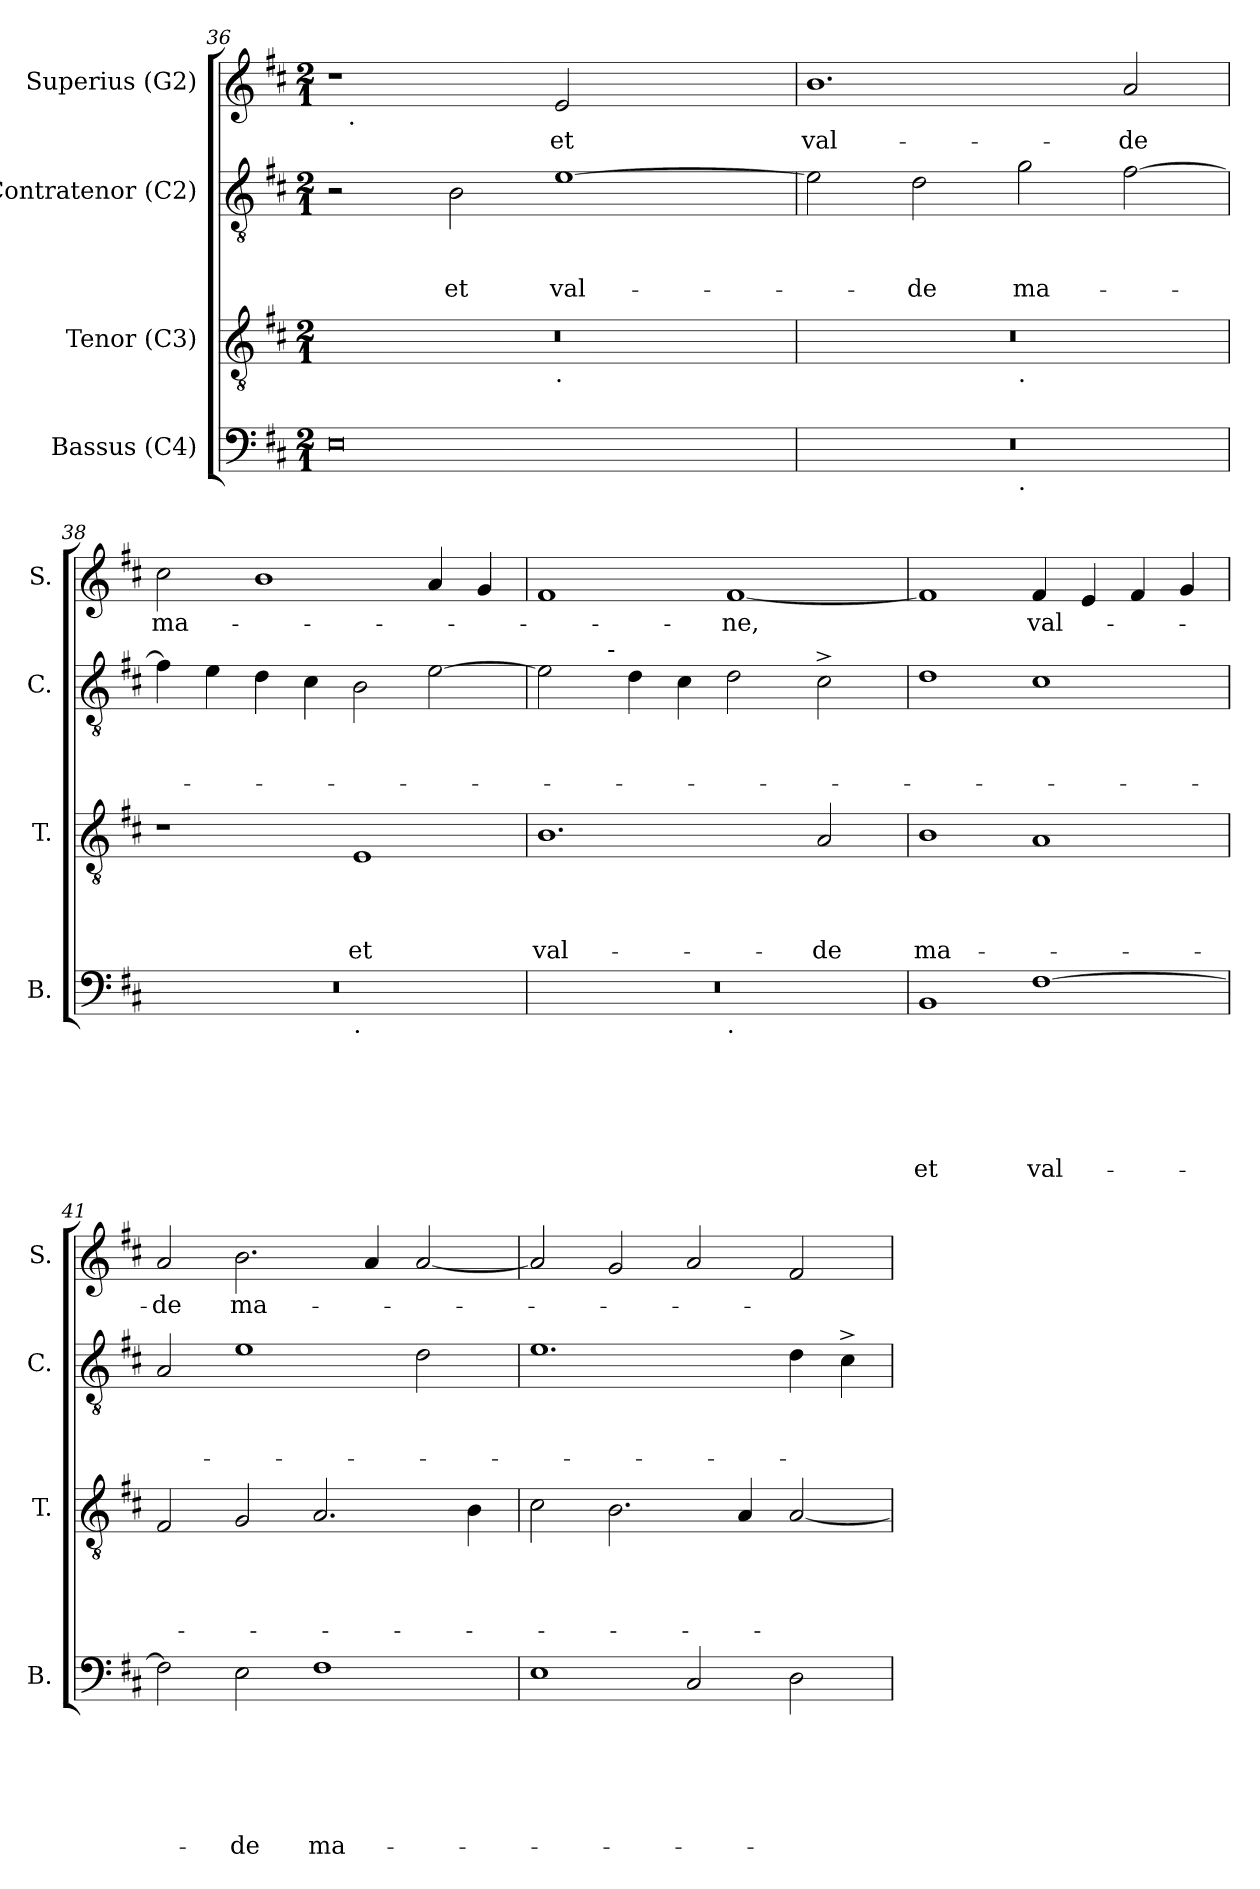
**kern	**text	**text	**text	**text	**text	**text	**kern	**text	**text	**text	**text	**kern	**text	**text	**text	**kern	**text
*part4	*part4	*part4	*part4	*part4	*part4	*part4	*part3	*part3	*part3	*part3	*part3	*part2	*part2	*part2	*part2	*part1	*part1
*staff4	*staff4	*staff4	*staff4	*staff4	*staff4	*staff4	*staff3	*staff3	*staff3	*staff3	*staff3	*staff2	*staff2	*staff2	*staff2	*staff1	*staff1
*I"Bassus (C4)	*	*	*	*	*	*	*I"Tenor (C3)	*	*	*	*	*I"Contratenor (C2)	*	*	*	*I"Superius (G2)	*
*I'B.	*	*	*	*	*	*	*I'T.	*	*	*	*	*I'C.	*	*	*	*I'S.	*
*clefF4	*	*	*	*	*	*	*clefGv2	*	*	*	*	*clefGv2	*	*	*	*clefG2	*
*k[f#c#]	*	*	*	*	*	*	*k[f#c#]	*	*	*	*	*k[f#c#]	*	*	*	*k[f#c#]	*
*D:	*	*	*	*	*	*	*D:	*	*	*	*	*D:	*	*	*	*D:	*
*M2/1	*	*	*	*	*	*	*M2/1	*	*	*	*	*M2/1	*	*	*	*M2/1	*
=36	=36	=36	=36	=36	=36	=36	=36	=36	=36	=36	=36	=36	=36	=36	=36	=36	=36
*	*	*	*	*	*	*	*^	*	*	*	*	*	*	*	*	*^	*
0E	.	.	.	.	.	.	0r	1ryy	.	.	.	.	2r	.	.	.	1r	32ryy	.
!	!	!	!	!	!	!	!	!	!	!	!	!	!	!	!	!	!	!LO:TX:b:t=.	!
.	.	.	.	.	.	.	.	.	.	.	.	.	.	.	.	.	.	1ryy	.
!	!	!	!	!	!	!	!	!	!	!	!	!	!	!	!	!LO:LY:b	!	!	!
.	.	.	.	.	.	.	.	.	.	.	.	.	2B\	.	.	et	.	.	.
!	!	!	!	!	!	!	!	!LO:TX:b:t=.	!	!	!	!	!	!	!	!	!	!	!
!	!	!	!	!	!	!	!	!	!	!	!	!	!	!	!	!LO:LY:b	!	!	!LO:LY:b
.	.	.	.	.	.	.	.	1ryy	.	.	.	.	[>1e	.	.	val-	2e/	.	et
.	.	.	.	.	.	.	.	.	.	.	.	.	.	.	.	.	.	2ryy	.
.	.	.	.	.	.	.	.	.	.	.	.	.	.	.	.	.	2ryy	.	.
.	.	.	.	.	.	.	.	.	.	.	.	.	.	.	.	.	.	4...ryy	.
=37	=37	=37	=37	=37	=37	=37	=37	=37	=37	=37	=37	=37	=37	=37	=37	=37	=37	=37	=37
!	!	!	!	!	!	!	!	!	!	!	!	!	!	!	!	!	!	!	!LO:LY:b
*^	*	*	*	*	*	*	*	*	*	*	*	*	*	*	*	*	*v	*v	*
0r	1ryy	.	.	.	.	.	.	0r	1ryy	.	.	.	.	2e\]	.	.	.	1.b	val-
!	!	!	!	!	!	!	!	!	!	!	!	!	!	!	!	!	!LO:LY:b	!	!
.	.	.	.	.	.	.	.	.	.	.	.	.	.	2d\	.	.	-de	.	.
!	!	!	!	!	!	!	!	!	!LO:TX:b:t=.	!	!	!	!	!	!	!	!	!	!
!	!LO:TX:b:t=.	!	!	!	!	!	!	!	!	!	!	!	!	!	!	!	!	!	!
!	!	!	!	!	!	!	!	!	!	!	!	!	!	!	!	!	!LO:LY:b	!	!
.	1ryy	.	.	.	.	.	.	.	1ryy	.	.	.	.	2g\	.	.	ma-	.	.
!	!	!	!	!	!	!	!	!	!	!	!	!	!	!	!	!	!	!	!LO:LY:b
.	.	.	.	.	.	.	.	.	.	.	.	.	.	[>2f#\	.	.	.	2a/	-de
=38	=38	=38	=38	=38	=38	=38	=38	=38	=38	=38	=38	=38	=38	=38	=38	=38	=38	=38	=38
!	!	!	!	!	!	!	!	!	!	!	!	!	!	!	!	!	!	!	!LO:LY:b
*	*	*	*	*	*	*	*	*v	*v	*	*	*	*	*	*	*	*	*	*
0r	1ryy	.	.	.	.	.	.	1r	.	.	.	.	4f#\]	.	.	.	2cc#\	ma-
.	.	.	.	.	.	.	.	.	.	.	.	.	4e\	.	.	.	.	.
.	.	.	.	.	.	.	.	.	.	.	.	.	4d\	.	.	.	1b	.
.	.	.	.	.	.	.	.	.	.	.	.	.	4c#\	.	.	.	.	.
!	!LO:TX:b:t=.	!	!	!	!	!	!	!	!	!	!	!	!	!	!	!	!	!
!	!	!	!	!	!	!	!	!	!	!	!	!LO:LY:b	!	!	!	!	!	!
.	1ryy	.	.	.	.	.	.	1E	.	.	.	et	2B\	.	.	.	.	.
.	.	.	.	.	.	.	.	.	.	.	.	.	[>2e\	.	.	.	4a/	.
.	.	.	.	.	.	.	.	.	.	.	.	.	.	.	.	.	4g/	.
!!LO:PB:g=z
=39	=39	=39	=39	=39	=39	=39	=39	=39	=39	=39	=39	=39	=39	=39	=39	=39	=39	=39
!	!	!	!	!	!	!	!	!	!	!	!	!LO:LY:b	!	!	!	!	!	!
*	*	*	*	*	*	*	*	*	*	*	*	*	*^	*	*	*	*	*
0r	1ryy	.	.	.	.	.	.	1.B	.	.	.	val-	2e\]	4..ryy	.	.	.	1f#	.
!	!	!	!	!	!	!	!	!	!	!	!	!	!	!LO:TX:a:t=-	!	!	!	!	!
.	.	.	.	.	.	.	.	.	.	.	.	.	.	1ryy	.	.	.	.	.
.	.	.	.	.	.	.	.	.	.	.	.	.	4d\	.	.	.	.	.	.
.	.	.	.	.	.	.	.	.	.	.	.	.	4c#\	.	.	.	.	.	.
!	!LO:TX:b:t=.	!	!	!	!	!	!	!	!	!	!	!	!	!	!	!	!	!	!
!	!	!	!	!	!	!	!	!	!	!	!	!	!	!	!	!	!	!	!LO:LY:b
.	1ryy	.	.	.	.	.	.	.	.	.	.	.	2d\	.	.	.	.	[<1f#	-ne,
.	.	.	.	.	.	.	.	.	.	.	.	.	.	2ryy	.	.	.	.	.
!	!	!	!	!	!	!	!	!	!	!	!	!LO:LY:b	!	!	!	!	!	!	!
.	.	.	.	.	.	.	.	2A/	.	.	.	-de	2c#^>\	.	.	.	.	.	.
.	.	.	.	.	.	.	.	.	.	.	.	.	.	16ryy	.	.	.	.	.
=40	=40	=40	=40	=40	=40	=40	=40	=40	=40	=40	=40	=40	=40	=40	=40	=40	=40	=40	=40
!	!	!	!	!	!	!	!LO:LY:b	!	!	!	!	!LO:LY:b	!	!	!	!	!	!	!
*v	*v	*	*	*	*	*	*	*	*	*	*	*	*v	*v	*	*	*	*	*
1BB	.	.	.	.	.	-et	1B	.	.	.	ma-	1d	.	.	.	1f#]	.
!	!	!	!	!	!	!LO:LY:b	!	!	!	!	!	!	!	!	!	!	!LO:LY:b
[>1F#	.	.	.	.	.	val-	1A	.	.	.	.	1c#	.	.	.	4f#/	val-
.	.	.	.	.	.	.	.	.	.	.	.	.	.	.	.	4e/	.
.	.	.	.	.	.	.	.	.	.	.	.	.	.	.	.	4f#/	.
.	.	.	.	.	.	.	.	.	.	.	.	.	.	.	.	4g/	.
=41	=41	=41	=41	=41	=41	=41	=41	=41	=41	=41	=41	=41	=41	=41	=41	=41	=41
!	!	!	!	!	!	!	!	!	!	!	!	!	!	!	!	!	!LO:LY:b
2F#\]	.	.	.	.	.	.	2F#/	.	.	.	.	2A/	.	.	.	2a/	-de
!	!	!	!	!	!	!LO:LY:b	!	!	!	!	!	!	!	!	!	!	!LO:LY:b
2E\	.	.	.	.	.	-de	2G/	.	.	.	.	1e	.	.	.	2.b\	ma-
!	!	!	!	!	!	!LO:LY:b	!	!	!	!	!	!	!	!	!	!	!
1F#	.	.	.	.	.	ma-	2.A/	.	.	.	.	.	.	.	.	.	.
.	.	.	.	.	.	.	.	.	.	.	.	.	.	.	.	4a/	.
.	.	.	.	.	.	.	.	.	.	.	.	2d\	.	.	.	[<2a/	.
.	.	.	.	.	.	.	4B\	.	.	.	.	.	.	.	.	.	.
=42	=42	=42	=42	=42	=42	=42	=42	=42	=42	=42	=42	=42	=42	=42	=42	=42	=42
1E	.	.	.	.	.	.	2c#\	.	.	.	.	1.e	.	.	.	2a/]	.
.	.	.	.	.	.	.	2.B\	.	.	.	.	.	.	.	.	2g/	.
2C#/	.	.	.	.	.	.	.	.	.	.	.	.	.	.	.	2a/	.
.	.	.	.	.	.	.	4A/	.	.	.	.	.	.	.	.	.	.
2D\	.	.	.	.	.	.	[<2A/	.	.	.	.	4d\	.	.	.	2f#/	.
.	.	.	.	.	.	.	.	.	.	.	.	4c#^>\	.	.	.	.	.
=	=	=	=	=	=	=	=	=	=	=	=	=	=	=	=	=	=
*-	*-	*-	*-	*-	*-	*-	*-	*-	*-	*-	*-	*-	*-	*-	*-	*-	*-
